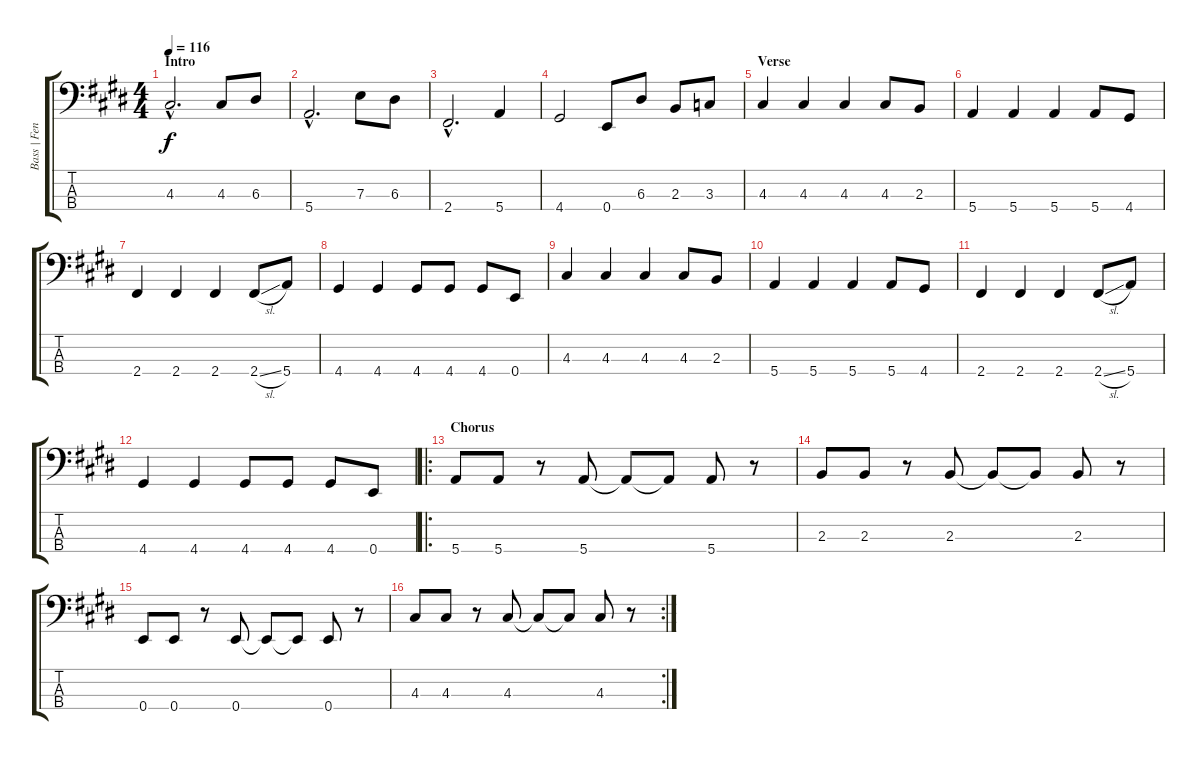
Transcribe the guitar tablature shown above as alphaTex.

\track ("Bass | Fender Standard Precision" "Bass | Fen") {instrument electricbassfinger}
\staff {score tabs}
\tuning (G2 D2 A1 E1) {hide}
\ts (4 4)
\section ("" "Intro")
\tempo 116
\clef f4
\ks c#minor
4.3{hac}.2{d dy f instrument electricbassfinger} 4.3.8 6.3.8 |
5.4{hac}.2{d} 7.3.8 6.3.8 |
2.4{hac}.2{d} 5.4.4 |
4.4.2 0.4.8 6.3.8 2.3.8 3.3.8 |
\section ("" "Verse")
4.3.4 4.3.4 4.3.4 4.3.8 2.3.8 |
5.4.4 5.4.4 5.4.4 5.4.8 4.4.8 |
2.4.4 2.4.4 2.4.4 2.4{sl}.8 5.4.8 |
4.4.4 4.4.4 4.4.8 4.4.8 4.4.8 0.4.8 |
4.3.4 4.3.4 4.3.4 4.3.8 2.3.8 |
5.4.4 5.4.4 5.4.4 5.4.8 4.4.8 |
2.4.4 2.4.4 2.4.4 2.4{sl}.8 5.4.8 |
4.4.4 4.4.4 4.4.8 4.4.8 4.4.8 0.4.8 |
\ro
\section ("" "Chorus")
5.4.8 5.4.8 r.8 5.4.8 5.4{t}.8 5.4{t}.8 5.4.8 r.8 |
2.3.8 2.3.8 r.8 2.3.8 2.3{t}.8 2.3{t}.8 2.3.8 r.8 |
0.4.8 0.4.8 r.8 0.4.8 0.4{t}.8 0.4{t}.8 0.4.8 r.8 |
\rc 2
4.3.8 4.3.8 r.8 4.3.8 4.3{t}.8 4.3{t}.8 4.3.8 r.8
